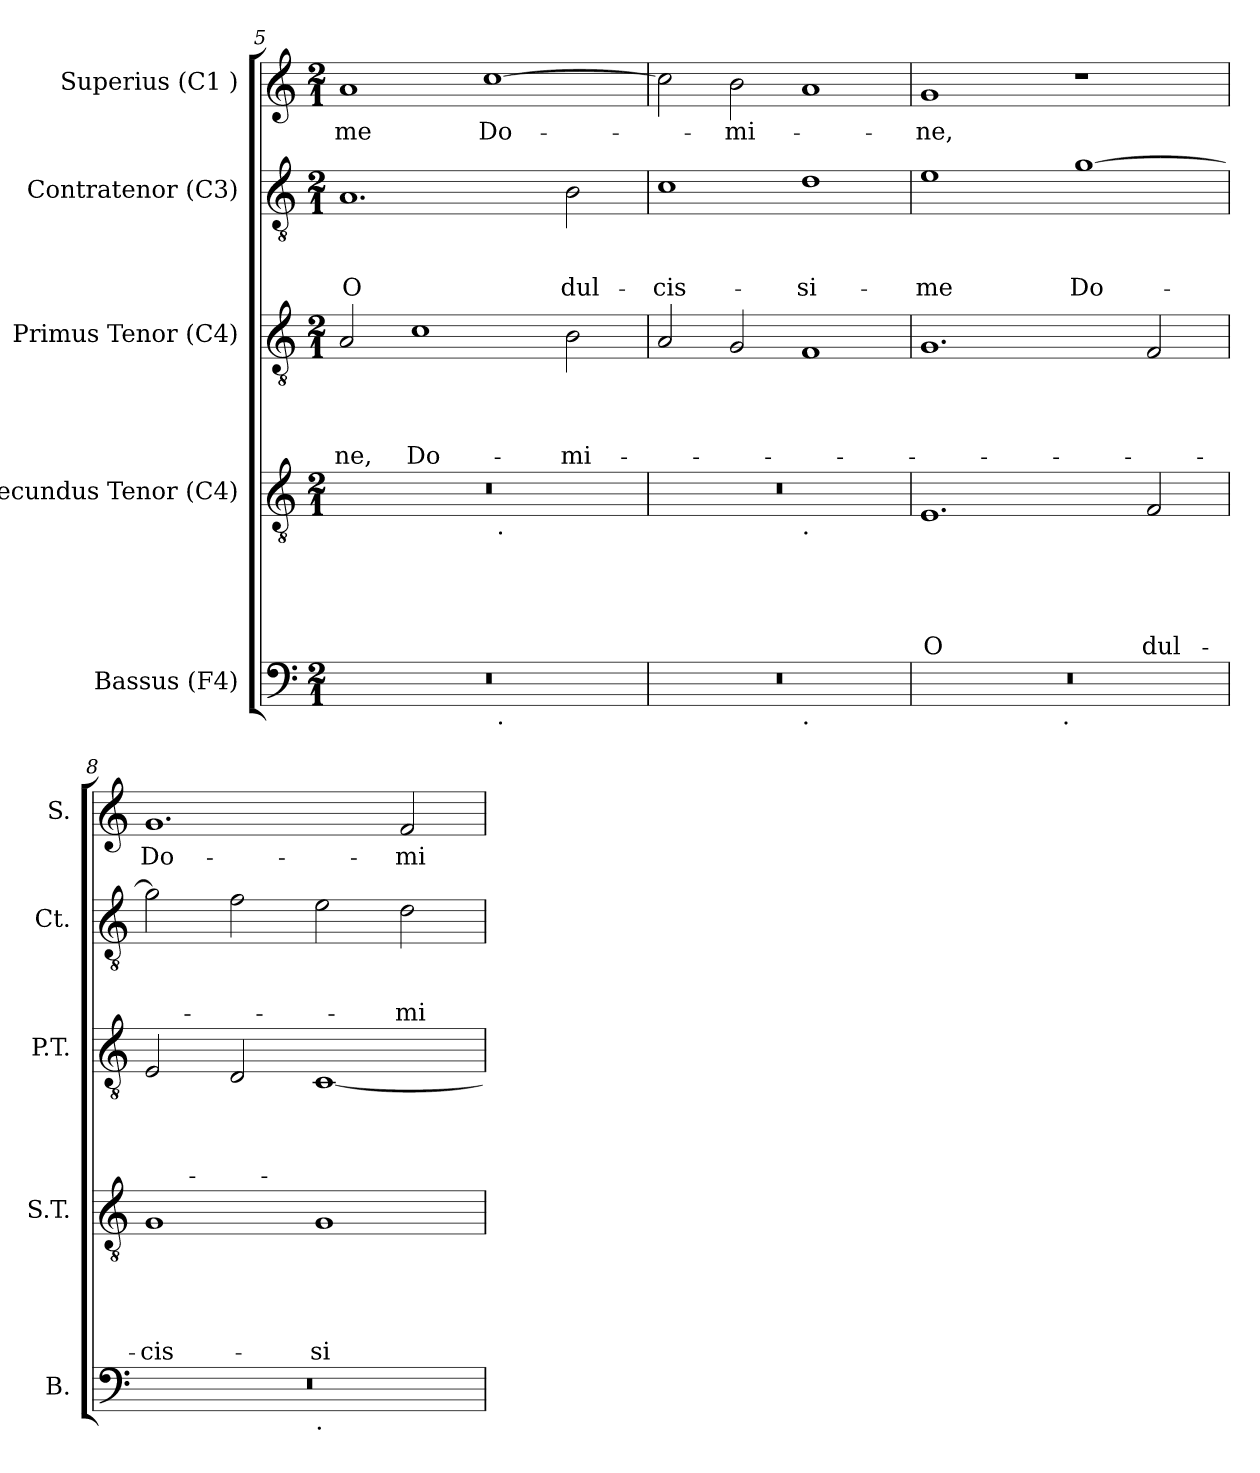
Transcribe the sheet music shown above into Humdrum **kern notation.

**kern	**kern	**text	**text	**text	**text	**text	**kern	**text	**text	**text	**text	**kern	**text	**text	**text	**kern	**text
*part5	*part4	*part4	*part4	*part4	*part4	*part4	*part3	*part3	*part3	*part3	*part3	*part2	*part2	*part2	*part2	*part1	*part1
*staff5	*staff4	*staff4	*staff4	*staff4	*staff4	*staff4	*staff3	*staff3	*staff3	*staff3	*staff3	*staff2	*staff2	*staff2	*staff2	*staff1	*staff1
*I"Bassus (F4)	*I"Secundus Tenor (C4)	*	*	*	*	*	*I"Primus Tenor (C4)	*	*	*	*	*I"Contratenor (C3)	*	*	*	*I"Superius (C1 )	*
*I'B.	*I'S.T.	*	*	*	*	*	*I'P.T.	*	*	*	*	*I'Ct.	*	*	*	*I'S.	*
!!LO:LB:g=z
*clefF4	*clefGv2	*	*	*	*	*	*clefGv2	*	*	*	*	*clefGv2	*	*	*	*clefG2	*
*k[]	*k[]	*	*	*	*	*	*k[]	*	*	*	*	*k[]	*	*	*	*k[]	*
*C:	*C:	*	*	*	*	*	*C:	*	*	*	*	*C:	*	*	*	*C:	*
*M2/1	*M2/1	*	*	*	*	*	*M2/1	*	*	*	*	*M2/1	*	*	*	*M2/1	*
=5	=5	=5	=5	=5	=5	=5	=5	=5	=5	=5	=5	=5	=5	=5	=5	=5	=5
!	!	!	!	!	!	!	!	!	!	!	!LO:LY:b	!	!	!	!LO:LY:b	!	!LO:LY:b
*^	*^	*	*	*	*	*	*	*	*	*	*	*	*	*	*	*	*
0r	1ryy	0r	1ryy	.	.	.	.	.	2A/	.	.	.	-ne,	1.A	.	.	O	1a	-me
!	!	!	!	!	!	!	!	!	!	!	!	!	!LO:LY:b	!	!	!	!	!	!
.	.	.	.	.	.	.	.	.	1c	.	.	.	Do-	.	.	.	.	.	.
!	!	!	!	!	!	!	!	!	!	!	!	!	!	!	!	!	!	!	!LO:LY:b
.	32ryy	.	32ryy	.	.	.	.	.	.	.	.	.	.	.	.	.	.	[>1cc	Do-
!	!	!	!LO:TX:b:t=.	!	!	!	!	!	!	!	!	!	!	!	!	!	!	!	!
!	!LO:TX:b:t=.	!	!	!	!	!	!	!	!	!	!	!	!	!	!	!	!	!	!
.	2ryy	.	2ryy	.	.	.	.	.	.	.	.	.	.	.	.	.	.	.	.
!	!	!	!	!	!	!	!	!	!	!	!	!	!LO:LY:b	!	!	!	!LO:LY:b	!	!
.	.	.	.	.	.	.	.	.	2B\	.	.	.	-mi-	2B\	.	.	dul-	.	.
.	4...ryy	.	4...ryy	.	.	.	.	.	.	.	.	.	.	.	.	.	.	.	.
=6	=6	=6	=6	=6	=6	=6	=6	=6	=6	=6	=6	=6	=6	=6	=6	=6	=6	=6	=6
!	!	!	!	!	!	!	!	!	!	!	!	!	!	!	!	!	!LO:LY:b	!	!
0r	1ryy	0r	1ryy	.	.	.	.	.	2A/	.	.	.	.	1c	.	.	-cis-	2cc\]	.
!	!	!	!	!	!	!	!	!	!	!	!	!	!	!	!	!	!	!	!LO:LY:b
.	.	.	.	.	.	.	.	.	2G/	.	.	.	.	.	.	.	.	2b\	-mi-
!	!	!	!LO:TX:b:t=.	!	!	!	!	!	!	!	!	!	!	!	!	!	!	!	!
!	!LO:TX:b:t=.	!	!	!	!	!	!	!	!	!	!	!	!	!	!	!	!	!	!
!	!	!	!	!	!	!	!	!	!	!	!	!	!	!	!	!	!LO:LY:b	!	!
.	1ryy	.	1ryy	.	.	.	.	.	1F	.	.	.	.	1d	.	.	-si-	1a	.
=7	=7	=7	=7	=7	=7	=7	=7	=7	=7	=7	=7	=7	=7	=7	=7	=7	=7	=7	=7
!	!	!	!	!	!	!	!	!LO:LY:b	!	!	!	!	!	!	!	!	!LO:LY:b	!	!LO:LY:b
*	*	*v	*v	*	*	*	*	*	*	*	*	*	*	*	*	*	*	*	*
0r	2ryy	1.E	.	.	.	.	O	1.G	.	.	.	.	1e	.	.	-me	1g	-ne,
.	4...ryy	.	.	.	.	.	.	.	.	.	.	.	.	.	.	.	.	.
!	!LO:TX:b:t=.	!	!	!	!	!	!	!	!	!	!	!	!	!	!	!	!	!
.	1ryy	.	.	.	.	.	.	.	.	.	.	.	.	.	.	.	.	.
!	!	!	!	!	!	!	!	!	!	!	!	!	!	!	!	!LO:LY:b	!	!
.	.	.	.	.	.	.	.	.	.	.	.	.	[>1g	.	.	Do-	1r	.
!	!	!	!	!	!	!	!LO:LY:b	!	!	!	!	!	!	!	!	!	!	!
.	.	2F/	.	.	.	.	dul-	2F/	.	.	.	.	.	.	.	.	.	.
.	32ryy	.	.	.	.	.	.	.	.	.	.	.	.	.	.	.	.	.
=8	=8	=8	=8	=8	=8	=8	=8	=8	=8	=8	=8	=8	=8	=8	=8	=8	=8	=8
!	!	!	!	!	!	!	!LO:LY:b	!	!	!	!	!	!	!	!	!	!	!LO:LY:b
0r	1ryy	1G	.	.	.	.	-cis-	2E/	.	.	.	.	2g\]	.	.	.	1.g	Do-
.	.	.	.	.	.	.	.	2D/	.	.	.	.	2f\	.	.	.	.	.
!	!LO:TX:b:t=.	!	!	!	!	!	!	!	!	!	!	!	!	!	!	!	!	!
!	!	!	!	!	!	!	!LO:LY:b	!	!	!	!	!	!	!	!	!	!	!
.	1ryy	1G	.	.	.	.	-si-	[<1C	.	.	.	.	2e\	.	.	.	.	.
!	!	!	!	!	!	!	!	!	!	!	!	!	!	!	!	!LO:LY:b	!	!LO:LY:b
.	.	.	.	.	.	.	.	.	.	.	.	.	2d\	.	.	-mi-	2f/	-mi-
*v	*v	*	*	*	*	*	*	*	*	*	*	*	*	*	*	*	*	*
=	=	=	=	=	=	=	=	=	=	=	=	=	=	=	=	=	=
*-	*-	*-	*-	*-	*-	*-	*-	*-	*-	*-	*-	*-	*-	*-	*-	*-	*-
